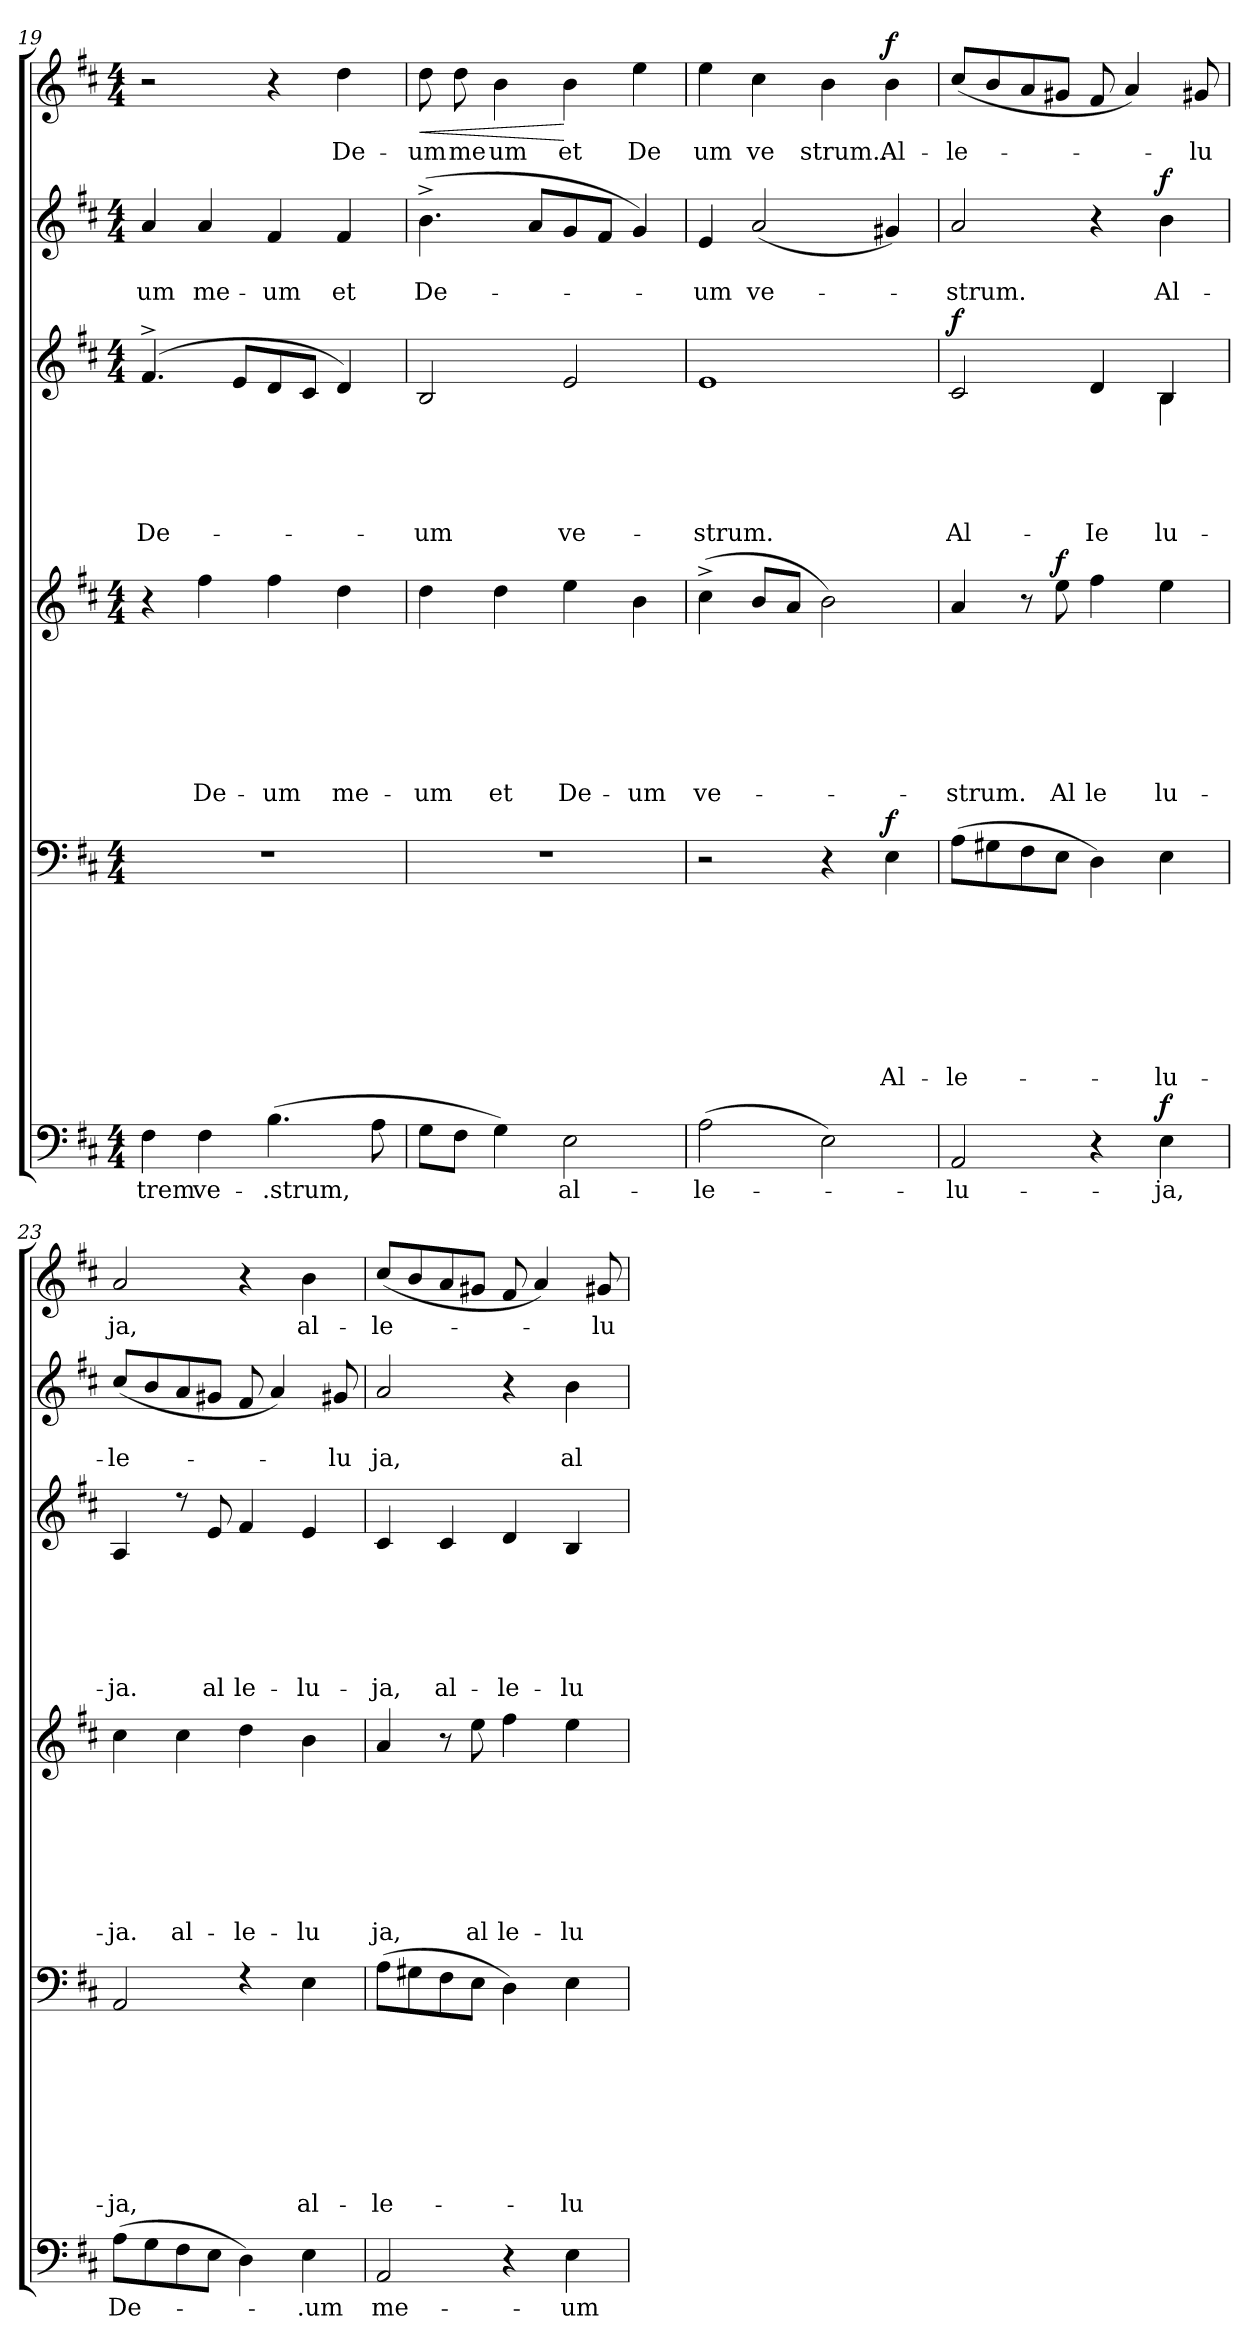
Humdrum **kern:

**kern	**text	**dynam	**kern	**text	**text	**text	**text	**text	**text	**text	**text	**dynam	**kern	**text	**text	**text	**text	**text	**text	**text	**dynam	**kern	**text	**text	**text	**text	**text	**dynam	**kern	**text	**text	**dynam	**kern	**text	**dynam
*part6	*part6	*part6	*part5	*part5	*part5	*part5	*part5	*part5	*part5	*part5	*part5	*part5	*part4	*part4	*part4	*part4	*part4	*part4	*part4	*part4	*part4	*part3	*part3	*part3	*part3	*part3	*part3	*part3	*part2	*part2	*part2	*part2	*part1	*part1	*part1
*staff6	*staff6	*staff6	*staff5	*staff5	*staff5	*staff5	*staff5	*staff5	*staff5	*staff5	*staff5	*staff5	*staff4	*staff4	*staff4	*staff4	*staff4	*staff4	*staff4	*staff4	*staff4	*staff3	*staff3	*staff3	*staff3	*staff3	*staff3	*staff3	*staff2	*staff2	*staff2	*staff2	*staff1	*staff1	*staff1
*clefF4	*	*	*clefF4	*	*	*	*	*	*	*	*	*	*clefG2	*	*	*	*	*	*	*	*	*clefG2	*	*	*	*	*	*	*clefG2	*	*	*	*clefG2	*	*
*	*	*	*	*	*	*	*	*	*	*	*	*	*ITrd7c12	*	*	*	*	*	*	*	*	*	*	*	*	*	*	*	*	*	*	*	*	*	*
*k[f#c#]	*	*	*k[f#c#]	*	*	*	*	*	*	*	*	*	*k[f#c#]	*	*	*	*	*	*	*	*	*k[f#c#]	*	*	*	*	*	*	*k[f#c#]	*	*	*	*k[f#c#]	*	*
*D:	*	*	*D:	*	*	*	*	*	*	*	*	*	*D:	*	*	*	*	*	*	*	*	*D:	*	*	*	*	*	*	*D:	*	*	*	*D:	*	*
*M4/4	*	*	*M4/4	*	*	*	*	*	*	*	*	*	*M4/4	*	*	*	*	*	*	*	*	*M4/4	*	*	*	*	*	*	*M4/4	*	*	*	*M4/4	*	*
=19	=19	=19	=19	=19	=19	=19	=19	=19	=19	=19	=19	=19	=19	=19	=19	=19	=19	=19	=19	=19	=19	=19	=19	=19	=19	=19	=19	=19	=19	=19	=19	=19	=19	=19	=19
!	!LO:LY:b	!	!	!	!	!	!	!	!	!	!	!	!	!	!	!	!	!	!	!	!	!	!	!	!	!	!LO:LY:b	!	!	!	!LO:LY:b	!	!	!	!
*	*	*	*	*	*	*	*	*	*	*	*	*	*	*	*	*	*	*	*	*	*	*^	*	*	*	*	*	*	*	*	*	*	*	*	*
4F#\	-trem	.	1r	.	.	.	.	.	.	.	.	.	4r	.	.	.	.	.	.	.	.	(<4.f#^</	1ryy	.	.	.	.	De-	.	4a/	.	-um	.	2r	.	.
!	!LO:LY:b	!	!	!	!	!	!	!	!	!	!	!	!	!	!	!	!	!	!	!LO:LY:b	!	!	!	!	!	!	!	!	!	!	!	!LO:LY:b	!	!	!	!
4F#\	ve-	.	.	.	.	.	.	.	.	.	.	.	4f#\	.	.	.	.	.	.	De-	.	.	.	.	.	.	.	.	.	4a/	.	me-	.	.	.	.
.	.	.	.	.	.	.	.	.	.	.	.	.	.	.	.	.	.	.	.	.	.	8e/L	.	.	.	.	.	.	.	.	.	.	.	.	.	.
!	!LO:LY:b	!	!	!	!	!	!	!	!	!	!	!	!	!	!	!	!	!	!	!LO:LY:b	!	!	!	!	!	!	!	!	!	!	!	!LO:LY:b	!	!	!	!
(>4.B\	-.strum,	.	.	.	.	.	.	.	.	.	.	.	4f#\	.	.	.	.	.	.	-um	.	8d/	.	.	.	.	.	.	.	4f#/	.	-um	.	4r	.	.
.	.	.	.	.	.	.	.	.	.	.	.	.	.	.	.	.	.	.	.	.	.	8c#/J	.	.	.	.	.	.	.	.	.	.	.	.	.	.
!	!	!	!	!	!	!	!	!	!	!	!	!	!	!	!	!	!	!	!	!LO:LY:b	!	!	!	!	!	!	!	!	!	!	!	!LO:LY:b	!	!	!LO:LY:b	!
.	.	.	.	.	.	.	.	.	.	.	.	.	4d\	.	.	.	.	.	.	me-	.	4d/)	.	.	.	.	.	.	.	4f#/	.	et	.	4dd\	De-	.
8A\	.	.	.	.	.	.	.	.	.	.	.	.	.	.	.	.	.	.	.	.	.	.	.	.	.	.	.	.	.	.	.	.	.	.	.	.
=20	=20	=20	=20	=20	=20	=20	=20	=20	=20	=20	=20	=20	=20	=20	=20	=20	=20	=20	=20	=20	=20	=20	=20	=20	=20	=20	=20	=20	=20	=20	=20	=20	=20	=20	=20	=20
!	!	!	!	!	!	!	!	!	!	!	!	!	!	!	!	!	!	!	!	!LO:LY:b	!	!	!	!	!	!	!	!LO:LY:b	!	!	!	!LO:LY:b	!	!	!LO:LY:b	!LO:HP:b
8G\L	.	.	1r	.	.	.	.	.	.	.	.	.	4d\	.	.	.	.	.	.	-um	.	2B/	1ryy	.	.	.	.	-um	.	(<4.b^>\	.	De-	.	8dd\	-um	<
!	!	!	!	!	!	!	!	!	!	!	!	!	!	!	!	!	!	!	!	!	!	!	!	!	!	!	!	!	!	!	!	!	!	!	!LO:LY:b	!
8F#\J	.	.	.	.	.	.	.	.	.	.	.	.	.	.	.	.	.	.	.	.	.	.	.	.	.	.	.	.	.	.	.	.	.	8dd\	me	.
!	!	!	!	!	!	!	!	!	!	!	!	!	!	!	!	!	!	!	!	!LO:LY:b	!	!	!	!	!	!	!	!	!	!	!	!	!	!	!LO:LY:b	!
4G\)	.	.	.	.	.	.	.	.	.	.	.	.	4d\	.	.	.	.	.	.	et	.	.	.	.	.	.	.	.	.	.	.	.	.	4b\	um	.
.	.	.	.	.	.	.	.	.	.	.	.	.	.	.	.	.	.	.	.	.	.	.	.	.	.	.	.	.	.	8a/L	.	.	.	.	.	.
!	!LO:LY:b	!	!	!	!	!	!	!	!	!	!	!	!	!	!	!	!	!	!	!LO:LY:b	!	!	!	!	!	!	!	!LO:LY:b	!	!	!	!	!	!	!LO:LY:b	!
2E\	al-	.	.	.	.	.	.	.	.	.	.	.	4e\	.	.	.	.	.	.	De-	.	2e/	.	.	.	.	.	ve-	.	8g/	.	.	.	4b\	et	[
.	.	.	.	.	.	.	.	.	.	.	.	.	.	.	.	.	.	.	.	.	.	.	.	.	.	.	.	.	.	8f#/J	.	.	.	.	.	.
!	!	!	!	!	!	!	!	!	!	!	!	!	!	!	!	!	!	!	!	!LO:LY:b	!	!	!	!	!	!	!	!	!	!	!	!	!	!	!LO:LY:b	!
.	.	.	.	.	.	.	.	.	.	.	.	.	4B\	.	.	.	.	.	.	-um	.	.	.	.	.	.	.	.	.	4g/)	.	.	.	4ee\	De	.
!!LO:PB:g=z
=21	=21	=21	=21	=21	=21	=21	=21	=21	=21	=21	=21	=21	=21	=21	=21	=21	=21	=21	=21	=21	=21	=21	=21	=21	=21	=21	=21	=21	=21	=21	=21	=21	=21	=21	=21	=21
!	!LO:LY:b	!	!	!	!	!	!	!	!	!	!	!	!	!	!	!	!	!	!	!LO:LY:b	!	!	!	!	!	!	!	!LO:LY:b	!	!	!	!LO:LY:b	!	!	!LO:LY:b	!
(>2A\	-le-	.	2r	.	.	.	.	.	.	.	.	.	(>4c#^>\	.	.	.	.	.	.	ve-	.	1e	1ryy	.	.	.	.	-strum.	.	4e/	.	-um	.	4ee\	um	.
!	!	!	!	!	!	!	!	!	!	!	!	!	!	!	!	!	!	!	!	!	!	!	!	!	!	!	!	!	!	!	!	!LO:LY:b	!	!	!LO:LY:b	!
.	.	.	.	.	.	.	.	.	.	.	.	.	8B/L	.	.	.	.	.	.	.	.	.	.	.	.	.	.	.	.	(<2a/	.	ve-	.	4cc#\	ve	.
.	.	.	.	.	.	.	.	.	.	.	.	.	8A/J	.	.	.	.	.	.	.	.	.	.	.	.	.	.	.	.	.	.	.	.	.	.	.
!	!	!	!	!	!	!	!	!	!	!	!	!	!	!	!	!	!	!	!	!	!	!	!	!	!	!	!	!	!	!	!	!	!	!	!LO:LY:b	!
2E\)	.	.	4r	.	.	.	.	.	.	.	.	.	2B\)	.	.	.	.	.	.	.	.	.	.	.	.	.	.	.	.	.	.	.	.	4b\	strum..	.
!	!	!	!	!	!	!	!	!	!	!	!LO:LY:b	!LO:DY:a	!	!	!	!	!	!	!	!	!	!	!	!	!	!	!	!	!	!	!	!	!	!	!LO:LY:b	!LO:DY:a
.	.	.	4E\	.	.	.	.	.	.	.	Al-	f	.	.	.	.	.	.	.	.	.	.	.	.	.	.	.	.	.	4g#X/)	.	.	.	4b\	Al-	f
=22	=22	=22	=22	=22	=22	=22	=22	=22	=22	=22	=22	=22	=22	=22	=22	=22	=22	=22	=22	=22	=22	=22	=22	=22	=22	=22	=22	=22	=22	=22	=22	=22	=22	=22	=22	=22
!	!LO:LY:b	!	!	!	!	!	!	!	!	!	!LO:LY:b	!	!	!	!	!	!	!	!	!LO:LY:b	!	!	!	!	!	!	!	!LO:LY:b	!LO:DY:a	!	!	!LO:LY:b	!	!	!LO:LY:b	!
2AA/	-lu-	.	(<8A\L	.	.	.	.	.	.	.	-le-	.	4A/	.	.	.	.	.	.	-strum.	.	2c#/	2.ryy	.	.	.	.	Al-	f	2a/	.	-strum.	.	(<8cc#/L	-le-	.
.	.	.	8G#X\	.	.	.	.	.	.	.	.	.	.	.	.	.	.	.	.	.	.	.	.	.	.	.	.	.	.	.	.	.	.	8b/	.	.
.	.	.	8F#\	.	.	.	.	.	.	.	.	.	8r	.	.	.	.	.	.	.	.	.	.	.	.	.	.	.	.	.	.	.	.	8a/	.	.
!	!	!	!	!	!	!	!	!	!	!	!	!	!	!	!	!	!	!	!	!LO:LY:b	!LO:DY:a	!	!	!	!	!	!	!	!	!	!	!	!	!	!	!
.	.	.	8E\J	.	.	.	.	.	.	.	.	.	8e\	.	.	.	.	.	.	Al	f	.	.	.	.	.	.	.	.	.	.	.	.	8g#X/J	.	.
!	!	!	!	!	!	!	!	!	!	!	!	!	!	!	!	!	!	!	!	!LO:LY:b	!	!	!	!	!	!	!	!LO:LY:b	!	!	!	!	!	!	!	!
4r	.	.	4D\)	.	.	.	.	.	.	.	.	.	4f#\	.	.	.	.	.	.	le	.	4d/	.	.	.	.	.	-Ie	.	4r	.	.	.	8f#/	.	.
.	.	.	.	.	.	.	.	.	.	.	.	.	.	.	.	.	.	.	.	.	.	.	.	.	.	.	.	.	.	.	.	.	.	4a/)	.	.
!	!LO:LY:b	!LO:DY:a	!	!	!	!	!	!	!	!	!LO:LY:b	!	!	!	!	!	!	!	!	!LO:LY:b	!	!	!	!	!	!	!	!LO:LY:b	!	!	!	!LO:LY:b	!LO:DY:a	!	!	!
4E\	-ja,	f	4E\	.	.	.	.	.	.	.	-lu-	.	4e\	.	.	.	.	.	.	lu-	.	4B/	4B\	.	.	.	.	lu-	.	4b\	.	Al-	f	.	.	.
!	!	!	!	!	!	!	!	!	!	!	!	!	!	!	!	!	!	!	!	!	!	!	!	!	!	!	!	!	!	!	!	!	!	!	!LO:LY:b	!
.	.	.	.	.	.	.	.	.	.	.	.	.	.	.	.	.	.	.	.	.	.	.	.	.	.	.	.	.	.	.	.	.	.	8g#X/	-lu	.
=23	=23	=23	=23	=23	=23	=23	=23	=23	=23	=23	=23	=23	=23	=23	=23	=23	=23	=23	=23	=23	=23	=23	=23	=23	=23	=23	=23	=23	=23	=23	=23	=23	=23	=23	=23	=23
!	!LO:LY:b	!	!	!	!	!	!	!	!	!	!LO:LY:b	!	!	!	!	!	!	!	!	!LO:LY:b	!	!	!	!	!	!	!	!LO:LY:b	!	!	!	!LO:LY:b	!	!	!LO:LY:b	!
(>8A\L	De-	.	2AA/	.	.	.	.	.	.	.	-ja,	.	4c#\	.	.	.	.	.	.	-ja.	.	4A/	1ryy	.	.	.	.	-ja.	.	(<8cc#/L	.	-le-	.	2a/	ja,	.
8G\	.	.	.	.	.	.	.	.	.	.	.	.	.	.	.	.	.	.	.	.	.	.	.	.	.	.	.	.	.	8b/	.	.	.	.	.	.
!	!	!	!	!	!	!	!	!	!	!	!	!	!	!	!	!	!	!	!	!LO:LY:b	!	!	!	!	!	!	!	!	!	!	!	!	!	!	!	!
8F#\	.	.	.	.	.	.	.	.	.	.	.	.	4c#\	.	.	.	.	.	.	al-	.	8r	.	.	.	.	.	.	.	8a/	.	.	.	.	.	.
!	!	!	!	!	!	!	!	!	!	!	!	!	!	!	!	!	!	!	!	!	!	!	!	!	!	!	!	!LO:LY:b	!	!	!	!	!	!	!	!
8E\J	.	.	.	.	.	.	.	.	.	.	.	.	.	.	.	.	.	.	.	.	.	8e/	.	.	.	.	.	al	.	8g#X/J	.	.	.	.	.	.
!	!	!	!	!	!	!	!	!	!	!	!	!	!	!	!	!	!	!	!	!LO:LY:b	!	!	!	!	!	!	!	!LO:LY:b	!	!	!	!	!	!	!	!
4D\)	.	.	4rF	.	.	.	.	.	.	.	.	.	4d\	.	.	.	.	.	.	-le-	.	4f#/	.	.	.	.	.	le-	.	8f#/	.	.	.	4r	.	.
.	.	.	.	.	.	.	.	.	.	.	.	.	.	.	.	.	.	.	.	.	.	.	.	.	.	.	.	.	.	4a/)	.	.	.	.	.	.
!	!LO:LY:b	!	!	!	!	!	!	!	!	!	!LO:LY:b	!	!	!	!	!	!	!	!	!LO:LY:b	!	!	!	!	!	!	!	!LO:LY:b	!	!	!	!	!	!	!LO:LY:b	!
4E\	-.um	.	4E\	.	.	.	.	.	.	.	al-	.	4B\	.	.	.	.	.	.	-lu	.	4e/	.	.	.	.	.	-lu-	.	.	.	.	.	4b\	al-	.
!	!	!	!	!	!	!	!	!	!	!	!	!	!	!	!	!	!	!	!	!	!	!	!	!	!	!	!	!	!	!	!	!LO:LY:b	!	!	!	!
.	.	.	.	.	.	.	.	.	.	.	.	.	.	.	.	.	.	.	.	.	.	.	.	.	.	.	.	.	.	8g#X/	.	-lu	.	.	.	.
=24	=24	=24	=24	=24	=24	=24	=24	=24	=24	=24	=24	=24	=24	=24	=24	=24	=24	=24	=24	=24	=24	=24	=24	=24	=24	=24	=24	=24	=24	=24	=24	=24	=24	=24	=24	=24
!	!LO:LY:b	!	!	!	!	!	!	!	!	!	!LO:LY:b	!	!	!	!	!	!	!	!	!LO:LY:b	!	!	!	!	!	!	!	!LO:LY:b	!	!	!	!LO:LY:b	!	!	!LO:LY:b	!
2AA/	me-	.	(>8A\L	.	.	.	.	.	.	.	-le-	.	4A/	.	.	.	.	.	.	ja,	.	4c#/	1ryy	.	.	.	.	-ja,	.	2a/	.	ja,	.	(<8cc#/L	-le-	.
.	.	.	8G#X\	.	.	.	.	.	.	.	.	.	.	.	.	.	.	.	.	.	.	.	.	.	.	.	.	.	.	.	.	.	.	8b/	.	.
!	!	!	!	!	!	!	!	!	!	!	!	!	!	!	!	!	!	!	!	!	!	!	!	!	!	!	!	!LO:LY:b	!	!	!	!	!	!	!	!
.	.	.	8F#\	.	.	.	.	.	.	.	.	.	8r	.	.	.	.	.	.	.	.	4c#/	.	.	.	.	.	al-	.	.	.	.	.	8a/	.	.
!	!	!	!	!	!	!	!	!	!	!	!	!	!	!	!	!	!	!	!	!LO:LY:b	!	!	!	!	!	!	!	!	!	!	!	!	!	!	!	!
.	.	.	8E\J	.	.	.	.	.	.	.	.	.	8e\	.	.	.	.	.	.	al	.	.	.	.	.	.	.	.	.	.	.	.	.	8g#X/J	.	.
!	!	!	!	!	!	!	!	!	!	!	!	!	!	!	!	!	!	!	!	!LO:LY:b	!	!	!	!	!	!	!	!LO:LY:b	!	!	!	!	!	!	!	!
4r	.	.	4D\)	.	.	.	.	.	.	.	.	.	4f#\	.	.	.	.	.	.	le-	.	4d/	.	.	.	.	.	-le-	.	4r	.	.	.	8f#/	.	.
.	.	.	.	.	.	.	.	.	.	.	.	.	.	.	.	.	.	.	.	.	.	.	.	.	.	.	.	.	.	.	.	.	.	4a/)	.	.
!	!LO:LY:b	!	!	!	!	!	!	!	!	!	!LO:LY:b	!	!	!	!	!	!	!	!	!LO:LY:b	!	!	!	!	!	!	!	!LO:LY:b	!	!	!	!LO:LY:b	!	!	!	!
4E\	-um	.	4E\	.	.	.	.	.	.	.	-lu-	.	4e\	.	.	.	.	.	.	-lu	.	4B/	.	.	.	.	.	-lu	.	4b\	.	al-	.	.	.	.
!	!	!	!	!	!	!	!	!	!	!	!	!	!	!	!	!	!	!	!	!	!	!	!	!	!	!	!	!	!	!	!	!	!	!	!LO:LY:b	!
.	.	.	.	.	.	.	.	.	.	.	.	.	.	.	.	.	.	.	.	.	.	.	.	.	.	.	.	.	.	.	.	.	.	8g#X/	-lu-	.
*	*	*	*	*	*	*	*	*	*	*	*	*	*	*	*	*	*	*	*	*	*	*v	*v	*	*	*	*	*	*	*	*	*	*	*	*	*
=	=	=	=	=	=	=	=	=	=	=	=	=	=	=	=	=	=	=	=	=	=	=	=	=	=	=	=	=	=	=	=	=	=	=	=
*-	*-	*-	*-	*-	*-	*-	*-	*-	*-	*-	*-	*-	*-	*-	*-	*-	*-	*-	*-	*-	*-	*-	*-	*-	*-	*-	*-	*-	*-	*-	*-	*-	*-	*-	*-
